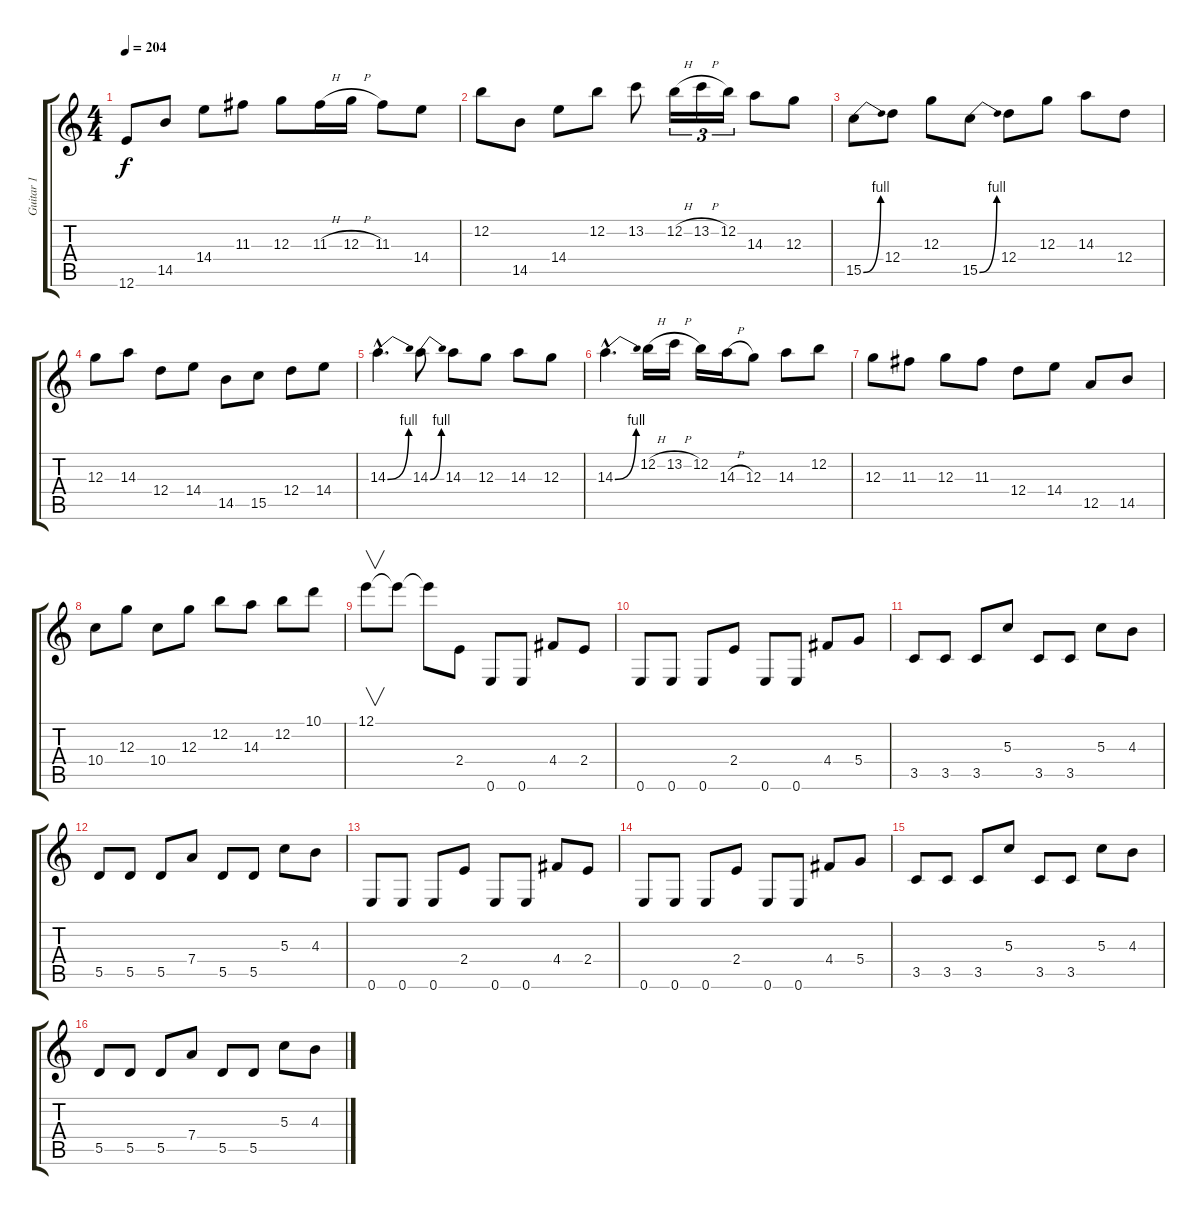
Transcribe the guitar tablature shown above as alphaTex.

\track ("Guitar 1" "Guitar 1") {instrument distortionguitar}
\staff {score tabs}
\tuning (E4 B3 G3 D3 A2 E2) {hide}
\ts (4 4)
\section ("" "")
\tempo 204
\clef g2
\ks c
12.6.8{dy f volume 16} 14.5.8 14.4.8 11.3.8 12.3.8 11.3{h}.16 12.3{h}.16 11.3.8 14.4.8 |
12.2.8 14.5.8 14.4.8 12.2.8 13.2.8 12.2{h}.16{tu (3 2)} 13.2{h}.16{tu (3 2)} 12.2.16{tu (3 2)} 14.3.8 12.3.8 |
15.5{be (bend 0 0 60 4)}.8 12.4.8 12.3.8 15.5{be (bend 0 0 60 4)}.8 12.4.8 12.3.8 14.3.8 12.4.8 |
12.3.8 14.3.8 12.4.8 14.4.8 14.5.8 15.5.8 12.4.8 14.4.8 |
14.3{be (bend 0 0 60 4) hac}.4{d} 14.3{be (bend 0 0 60 4)}.8 14.3.8 12.3.8 14.3.8 12.3.8 |
14.3{be (bend 0 0 60 4) hac}.4{d} 12.2{h}.16 13.2{h}.16 12.2.16 14.3{h}.16 12.3.8 14.3.8 12.2.8 |
12.3.8 11.3.8 12.3.8 11.3.8 12.4.8 14.4.8 12.5.8 14.5.8 |
10.4.8 12.3.8 10.4.8 12.3.8 12.2.8 14.3.8 12.2.8 10.1.8 |
\section ("" "")
12.1.8{v} 12.1{t}.8 12.1{t}.8 2.4.8{volume 14} 0.6.8 0.6.8 4.4.8 2.4.8 |
0.6.8 0.6.8 0.6.8 2.4.8 0.6.8 0.6.8 4.4.8 5.4.8 |
3.5.8 3.5.8 3.5.8 5.3.8 3.5.8 3.5.8 5.3.8 4.3.8 |
5.5.8 5.5.8 5.5.8 7.4.8 5.5.8 5.5.8 5.3.8 4.3.8 |
0.6.8 0.6.8 0.6.8 2.4.8 0.6.8 0.6.8 4.4.8 2.4.8 |
0.6.8 0.6.8 0.6.8 2.4.8 0.6.8 0.6.8 4.4.8 5.4.8 |
3.5.8 3.5.8 3.5.8 5.3.8 3.5.8 3.5.8 5.3.8 4.3.8 |
5.5.8 5.5.8 5.5.8 7.4.8 5.5.8 5.5.8 5.3.8 4.3.8
